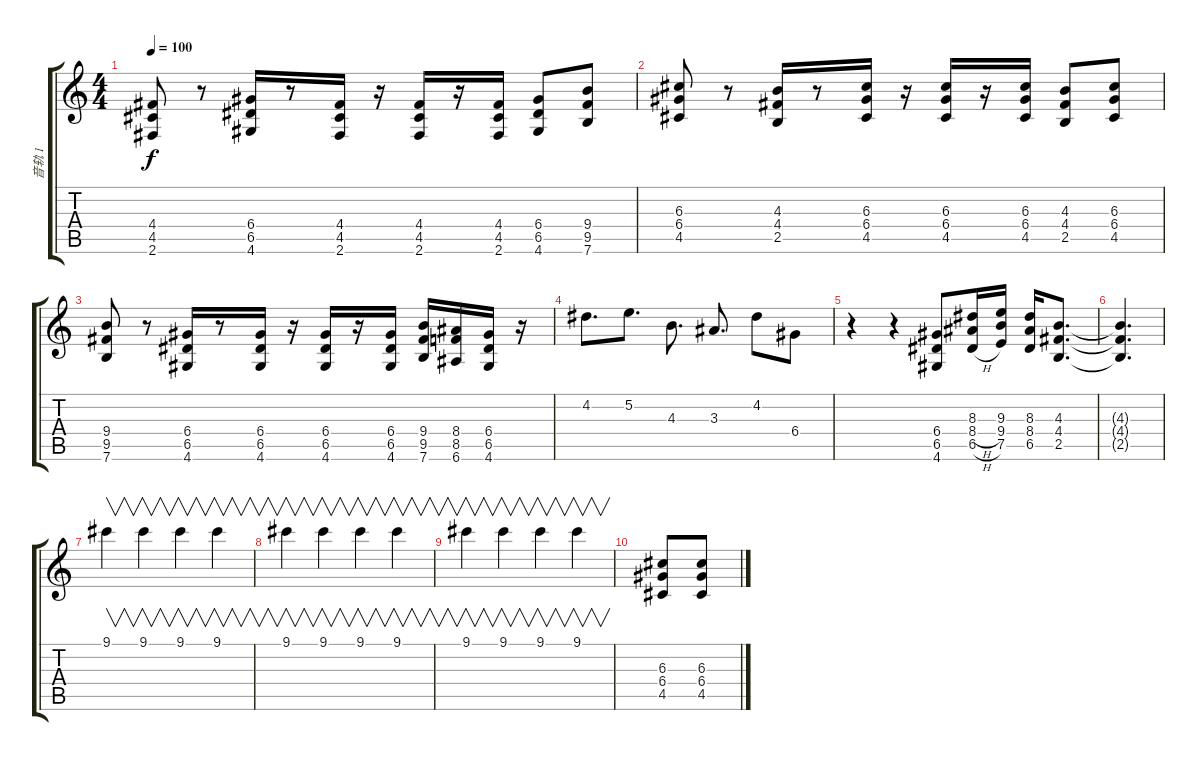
\track ("音轨 1" "音轨 1") {instrument distortionguitar}
\staff {score tabs}
\tuning (E4 B3 G3 D3 A2 E2) {hide}
\ts (4 4)
\tempo 100
\clef g2
\ks c
(4.4 4.5 2.6).8{dy f} r.8 (6.4 6.5 4.6).16 r.8 (4.4 4.5 2.6).16 r.16 (4.4 4.5 2.6).16 r.16 (4.4 4.5 2.6).16 (6.4 6.5 4.6).8 (9.4 9.5 7.6).8 |
(6.3 6.4 4.5).8 r.8 (4.3 4.4 2.5).16 r.8 (6.3 6.4 4.5).16 r.16 (6.3 6.4 4.5).16 r.16 (6.3 6.4 4.5).16 (4.3 4.4 2.5).8 (6.3 6.4 4.5).8 |
(9.4 9.5 7.6).8 r.8 (6.4 6.5 4.6).16 r.8 (6.4 6.5 4.6).16 r.16 (6.4 6.5 4.6).16 r.16 (6.4 6.5 4.6).16 (9.4 9.5 7.6).16 (8.4 8.5 6.6).16 (6.4 6.5 4.6).16 r.16 |
4.2.8{d} 5.2.8{d} 4.3.8{d} 3.3.8{d} 4.2.8 6.4.8 |
r.4 r.4 (6.4 6.5 4.6).8 (8.3 8.4{h} 6.5{h}).16 (9.3 9.4 7.5).16 (8.3 8.4 6.5).16 (4.3 4.4 2.5).8{d} |
(4.3{t} 4.4{t} 2.5{t}).4{d} |
9.1.4{v} 9.1.4{v} 9.1.4{v} 9.1.4{v} |
9.1.4{v} 9.1.4{v} 9.1.4{v} 9.1.4{v} |
9.1.4{v} 9.1.4{v} 9.1.4{v} 9.1.4{v} |
(6.3 6.4 4.5).8 (6.3 6.4 4.5).8
